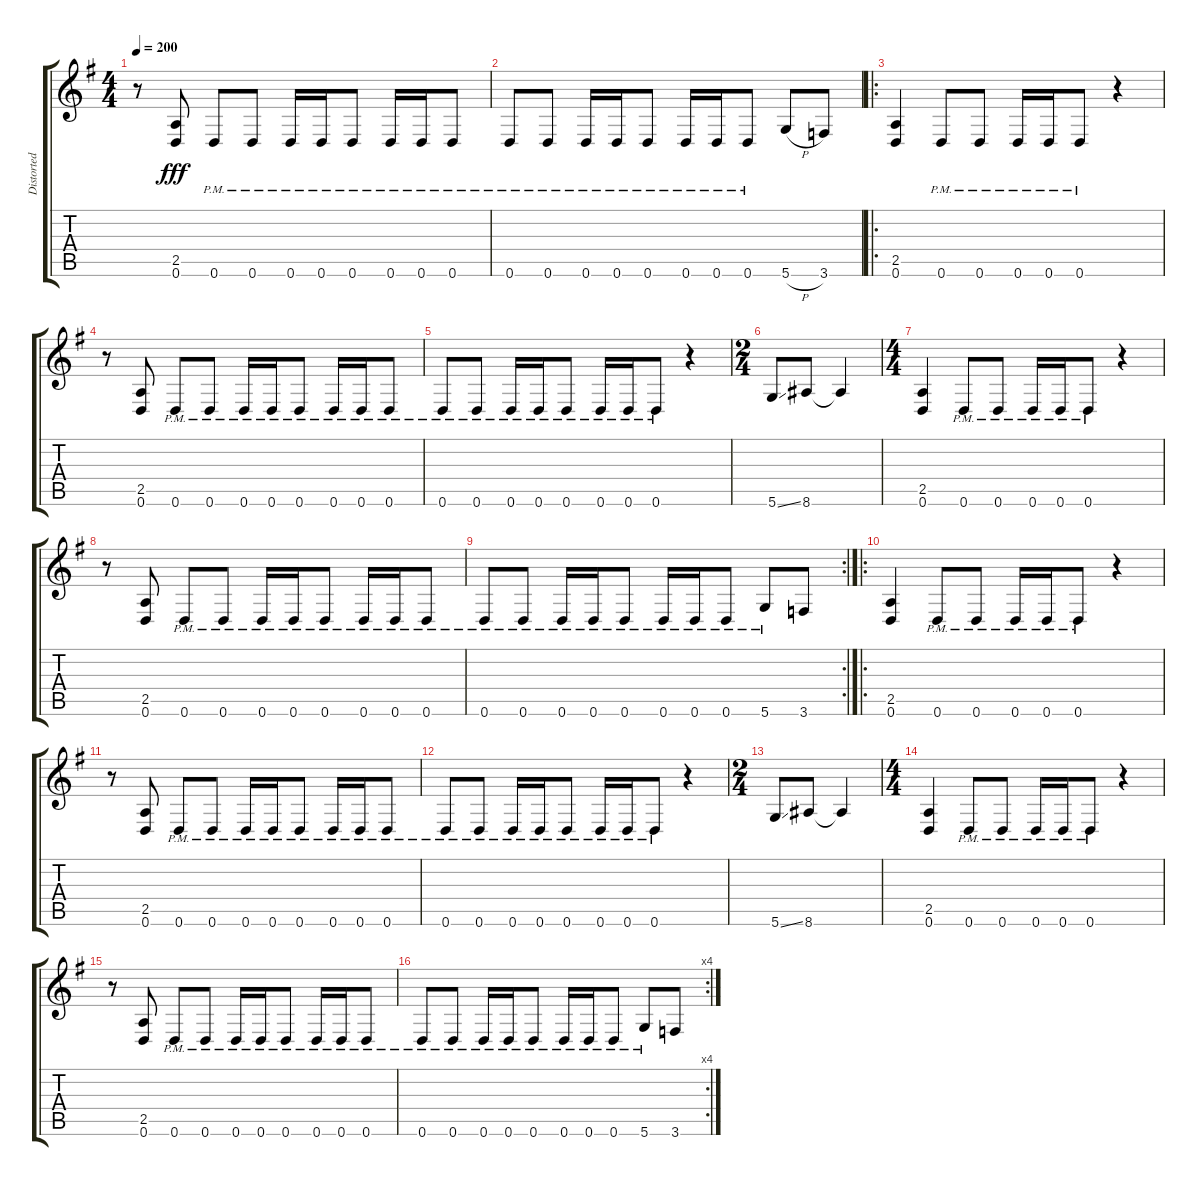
\track ("Distorted Guitar (left channel)" "Distorted ") {instrument overdrivenguitar}
\staff {score tabs}
\tuning (D4 A3 F3 C3 G2 D2) {hide}
\ts (4 4)
\tempo 200
\clef g2
\ks g
r.8{dy fff} (2.5 0.6).8 0.6{pm}.8 0.6{pm}.8 0.6{pm}.16 0.6{pm}.16 0.6{pm}.8 0.6{pm}.16 0.6{pm}.16 0.6{pm}.8 |
0.6{pm}.8 0.6{pm}.8 0.6{pm}.16 0.6{pm}.16 0.6{pm}.8 0.6{pm}.16 0.6{pm}.16 0.6{pm}.8 5.6{h}.8 3.6.8 |
\ro
(2.5 0.6).4 0.6{pm}.8 0.6{pm}.8 0.6{pm}.16 0.6{pm}.16 0.6{pm}.8 r.4 |
r.8 (2.5 0.6).8 0.6{pm}.8 0.6{pm}.8 0.6{pm}.16 0.6{pm}.16 0.6{pm}.8 0.6{pm}.16 0.6{pm}.16 0.6{pm}.8 |
0.6{pm}.8 0.6{pm}.8 0.6{pm}.16 0.6{pm}.16 0.6{pm}.8 0.6{pm}.16 0.6{pm}.16 0.6{pm}.8 r.4 |
\ts (2 4)
5.6{ss}.8 8.6.8 8.6{t}.4 |
\ts (4 4)
(2.5 0.6).4 0.6{pm}.8 0.6{pm}.8 0.6{pm}.16 0.6{pm}.16 0.6{pm}.8 r.4 |
r.8 (2.5 0.6).8 0.6{pm}.8 0.6{pm}.8 0.6{pm}.16 0.6{pm}.16 0.6{pm}.8 0.6{pm}.16 0.6{pm}.16 0.6{pm}.8 |
\rc 2
0.6{pm}.8 0.6{pm}.8 0.6{pm}.16 0.6{pm}.16 0.6{pm}.8 0.6{pm}.16 0.6{pm}.16 0.6{pm}.8 5.6{pm}.8 3.6.8 |
\ro
(2.5 0.6).4 0.6{pm}.8 0.6{pm}.8 0.6{pm}.16 0.6{pm}.16 0.6{pm}.8 r.4 |
r.8 (2.5 0.6).8 0.6{pm}.8 0.6{pm}.8 0.6{pm}.16 0.6{pm}.16 0.6{pm}.8 0.6{pm}.16 0.6{pm}.16 0.6{pm}.8 |
0.6{pm}.8 0.6{pm}.8 0.6{pm}.16 0.6{pm}.16 0.6{pm}.8 0.6{pm}.16 0.6{pm}.16 0.6{pm}.8 r.4 |
\ts (2 4)
5.6{ss}.8 8.6.8 8.6{t}.4 |
\ts (4 4)
(2.5 0.6).4 0.6{pm}.8 0.6{pm}.8 0.6{pm}.16 0.6{pm}.16 0.6{pm}.8 r.4 |
r.8 (2.5 0.6).8 0.6{pm}.8 0.6{pm}.8 0.6{pm}.16 0.6{pm}.16 0.6{pm}.8 0.6{pm}.16 0.6{pm}.16 0.6{pm}.8 |
\rc 4
0.6{pm}.8 0.6{pm}.8 0.6{pm}.16 0.6{pm}.16 0.6{pm}.8 0.6{pm}.16 0.6{pm}.16 0.6{pm}.8 5.6{pm}.8 3.6.8
